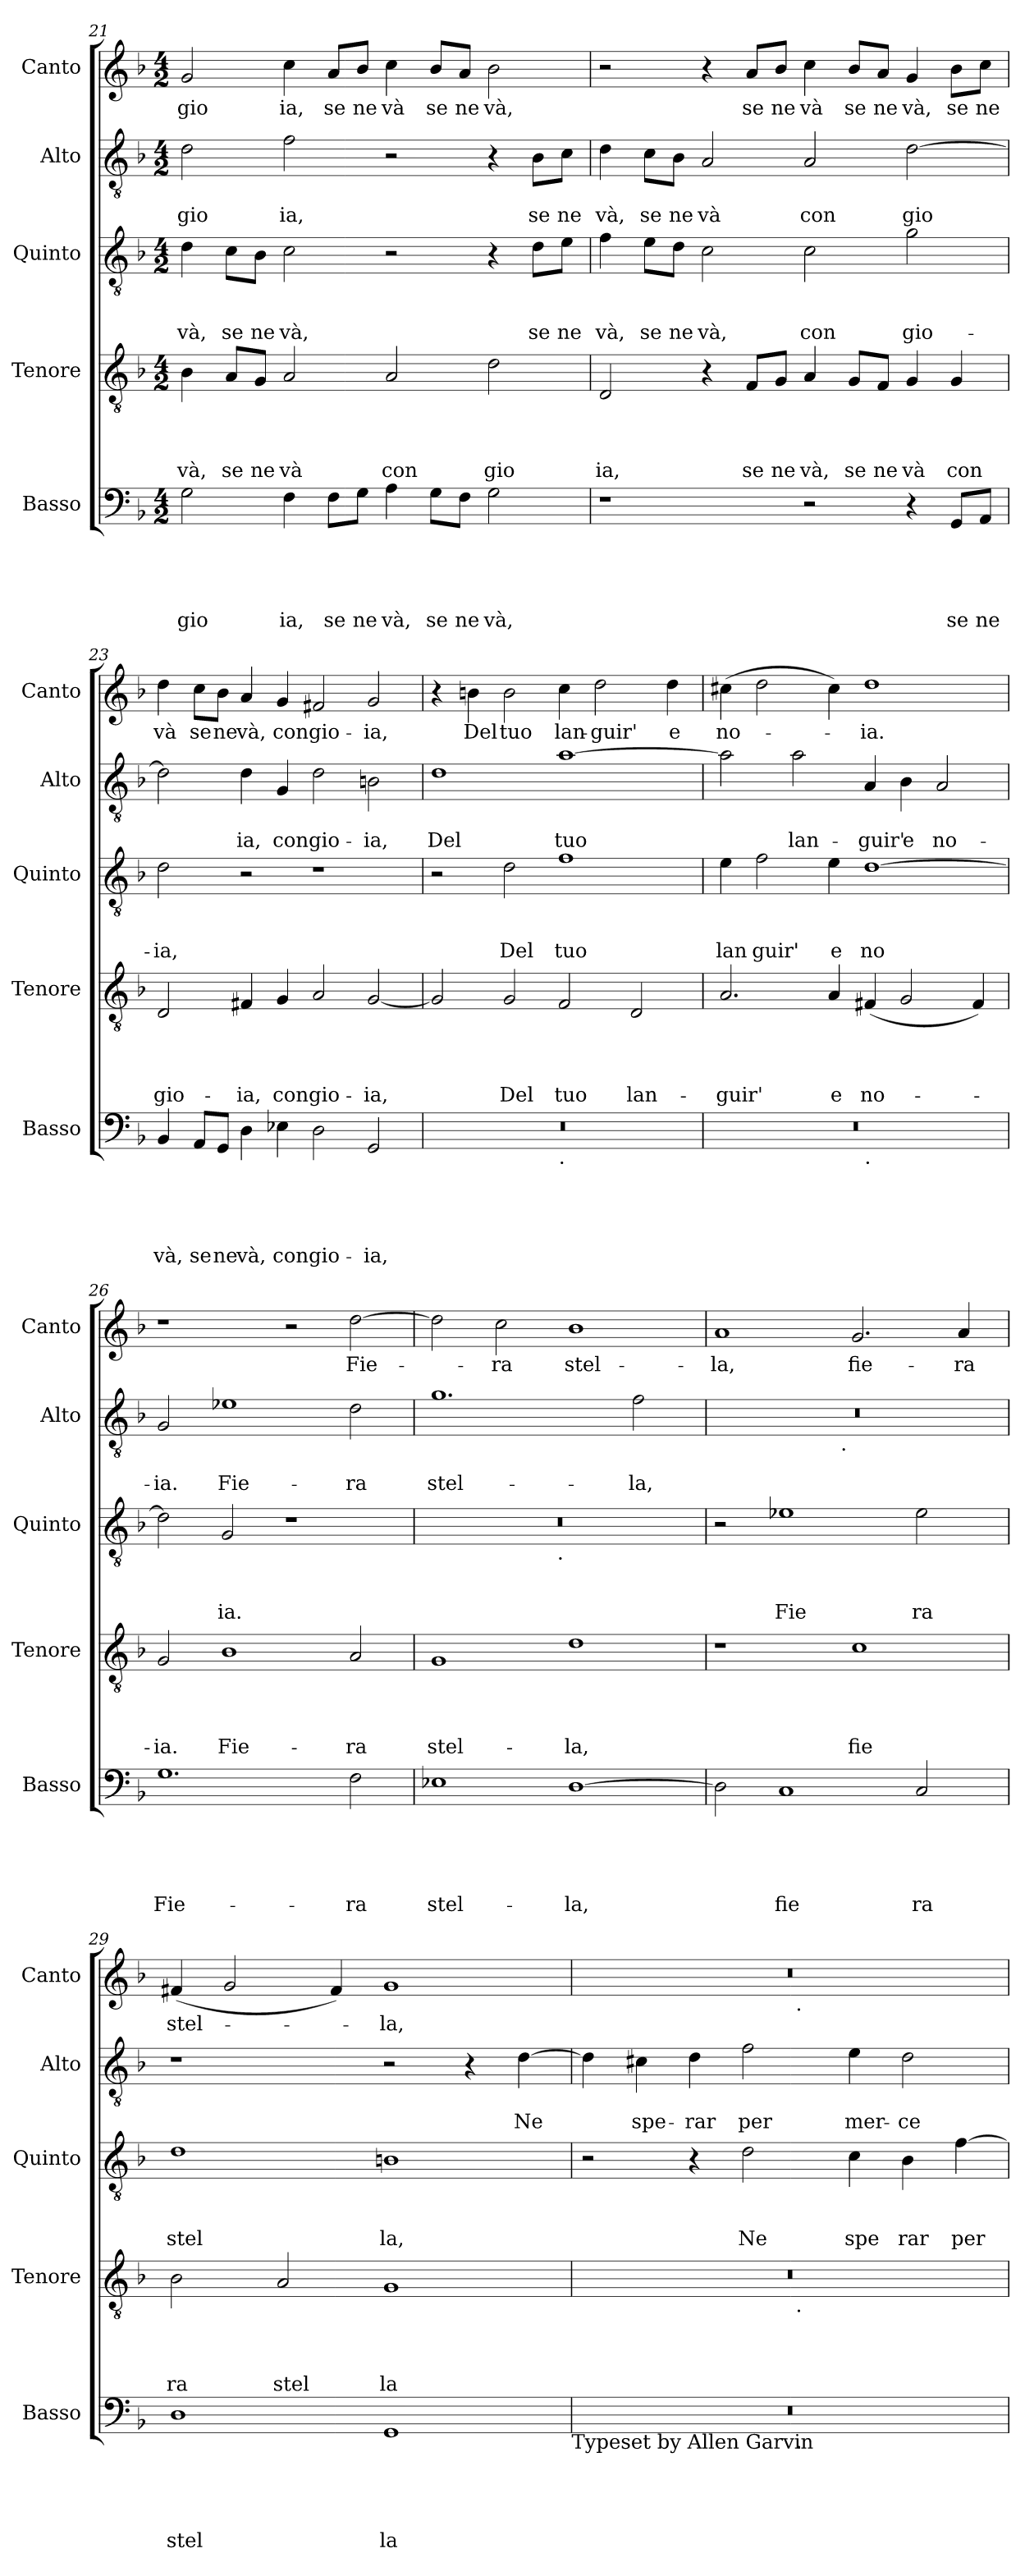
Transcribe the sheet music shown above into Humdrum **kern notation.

**kern	**text	**text	**text	**text	**text	**kern	**text	**text	**text	**text	**kern	**text	**text	**text	**kern	**text	**text	**kern	**text
*part5	*part5	*part5	*part5	*part5	*part5	*part4	*part4	*part4	*part4	*part4	*part3	*part3	*part3	*part3	*part2	*part2	*part2	*part1	*part1
*staff5	*staff5	*staff5	*staff5	*staff5	*staff5	*staff4	*staff4	*staff4	*staff4	*staff4	*staff3	*staff3	*staff3	*staff3	*staff2	*staff2	*staff2	*staff1	*staff1
*I"Basso	*	*	*	*	*	*I"Tenore	*	*	*	*	*I"Quinto	*	*	*	*I"Alto	*	*	*I"Canto	*
*I'Basso	*	*	*	*	*	*I'Tenore	*	*	*	*	*I'Quinto	*	*	*	*I'Alto	*	*	*I'Canto	*
*clefF4	*	*	*	*	*	*clefGv2	*	*	*	*	*clefGv2	*	*	*	*clefGv2	*	*	*clefG2	*
*k[b-]	*	*	*	*	*	*k[b-]	*	*	*	*	*k[b-]	*	*	*	*k[b-]	*	*	*k[b-]	*
*F:	*	*	*	*	*	*F:	*	*	*	*	*F:	*	*	*	*F:	*	*	*F:	*
*M4/2	*	*	*	*	*	*M4/2	*	*	*	*	*M4/2	*	*	*	*M4/2	*	*	*M4/2	*
=21	=21	=21	=21	=21	=21	=21	=21	=21	=21	=21	=21	=21	=21	=21	=21	=21	=21	=21	=21
!	!	!	!	!	!LO:LY:b	!	!	!	!	!LO:LY:b	!	!	!	!LO:LY:b	!	!	!LO:LY:b	!	!LO:LY:b
2G\	.	.	.	.	gio	4B-\	.	.	.	và,	4d\	.	.	và,	2d\	.	gio	2g/	gio
!	!	!	!	!	!	!	!	!	!	!LO:LY:b	!	!	!	!LO:LY:b	!	!	!	!	!
.	.	.	.	.	.	8A/L	.	.	.	se	8c\L	.	.	se	.	.	.	.	.
!	!	!	!	!	!	!	!	!	!	!LO:LY:b	!	!	!	!LO:LY:b	!	!	!	!	!
.	.	.	.	.	.	8G/J	.	.	.	ne	8B-\J	.	.	ne	.	.	.	.	.
!	!	!	!	!	!LO:LY:b	!	!	!	!	!LO:LY:b	!	!	!	!LO:LY:b	!	!	!LO:LY:b	!	!LO:LY:b
4F\	.	.	.	.	ia,	2A/	.	.	.	và	2c\	.	.	và,	2f\	.	ia,	4cc\	ia,
!	!	!	!	!	!LO:LY:b	!	!	!	!	!	!	!	!	!	!	!	!	!	!LO:LY:b
8F\L	.	.	.	.	se	.	.	.	.	.	.	.	.	.	.	.	.	8a/L	se
!	!	!	!	!	!LO:LY:b	!	!	!	!	!	!	!	!	!	!	!	!	!	!LO:LY:b
8G\J	.	.	.	.	ne	.	.	.	.	.	.	.	.	.	.	.	.	8b-/J	ne
!	!	!	!	!	!LO:LY:b	!	!	!	!	!LO:LY:b	!	!	!	!	!	!	!	!	!LO:LY:b
4A\	.	.	.	.	và,	2A/	.	.	.	con	2r	.	.	.	2r	.	.	4cc\	và
!	!	!	!	!	!LO:LY:b	!	!	!	!	!	!	!	!	!	!	!	!	!	!LO:LY:b
8G\L	.	.	.	.	se	.	.	.	.	.	.	.	.	.	.	.	.	8b-/L	se
!	!	!	!	!	!LO:LY:b	!	!	!	!	!	!	!	!	!	!	!	!	!	!LO:LY:b
8F\J	.	.	.	.	ne	.	.	.	.	.	.	.	.	.	.	.	.	8a/J	ne
!	!	!	!	!	!LO:LY:b	!	!	!	!	!LO:LY:b	!	!	!	!	!	!	!	!	!LO:LY:b
2G\	.	.	.	.	và,	2d\	.	.	.	gio	4r	.	.	.	4r	.	.	2b-\	và,
!	!	!	!	!	!	!	!	!	!	!	!	!	!	!LO:LY:b	!	!	!LO:LY:b	!	!
.	.	.	.	.	.	.	.	.	.	.	8d\L	.	.	se	8B-\L	.	se	.	.
!	!	!	!	!	!	!	!	!	!	!	!	!	!	!LO:LY:b	!	!	!LO:LY:b	!	!
.	.	.	.	.	.	.	.	.	.	.	8e\J	.	.	ne	8c\J	.	ne	.	.
=22	=22	=22	=22	=22	=22	=22	=22	=22	=22	=22	=22	=22	=22	=22	=22	=22	=22	=22	=22
!	!	!	!	!	!	!	!	!	!	!LO:LY:b	!	!	!	!LO:LY:b	!	!	!LO:LY:b	!	!
1r	.	.	.	.	.	2D/	.	.	.	ia,	4f\	.	.	và,	4d\	.	và,	2r	.
!	!	!	!	!	!	!	!	!	!	!	!	!	!	!LO:LY:b	!	!	!LO:LY:b	!	!
.	.	.	.	.	.	.	.	.	.	.	8e\L	.	.	se	8c\L	.	se	.	.
!	!	!	!	!	!	!	!	!	!	!	!	!	!	!LO:LY:b	!	!	!LO:LY:b	!	!
.	.	.	.	.	.	.	.	.	.	.	8d\J	.	.	ne	8B-\J	.	ne	.	.
!	!	!	!	!	!	!	!	!	!	!	!	!	!	!LO:LY:b	!	!	!LO:LY:b	!	!
.	.	.	.	.	.	4r	.	.	.	.	2c\	.	.	và,	2A/	.	và	4r	.
!	!	!	!	!	!	!	!	!	!	!LO:LY:b	!	!	!	!	!	!	!	!	!LO:LY:b
.	.	.	.	.	.	8F/L	.	.	.	se	.	.	.	.	.	.	.	8a/L	se
!	!	!	!	!	!	!	!	!	!	!LO:LY:b	!	!	!	!	!	!	!	!	!LO:LY:b
.	.	.	.	.	.	8G/J	.	.	.	ne	.	.	.	.	.	.	.	8b-/J	ne
!	!	!	!	!	!	!	!	!	!	!LO:LY:b	!	!	!	!LO:LY:b	!	!	!LO:LY:b	!	!LO:LY:b
2r	.	.	.	.	.	4A/	.	.	.	và,	2c\	.	.	con	2A/	.	con	4cc\	và
!	!	!	!	!	!	!	!	!	!	!LO:LY:b	!	!	!	!	!	!	!	!	!LO:LY:b
.	.	.	.	.	.	8G/L	.	.	.	se	.	.	.	.	.	.	.	8b-/L	se
!	!	!	!	!	!	!	!	!	!	!LO:LY:b	!	!	!	!	!	!	!	!	!LO:LY:b
.	.	.	.	.	.	8F/J	.	.	.	ne	.	.	.	.	.	.	.	8a/J	ne
!	!	!	!	!	!	!	!	!	!	!LO:LY:b	!	!	!	!LO:LY:b	!	!	!LO:LY:b	!	!LO:LY:b
4r	.	.	.	.	.	4G/	.	.	.	và	2g\	.	.	gio-	[<2d\	.	gio	4g/	và,
!	!	!	!	!	!LO:LY:b	!	!	!	!	!LO:LY:b	!	!	!	!	!	!	!	!	!LO:LY:b
8GG/L	.	.	.	.	se	4G/	.	.	.	con	.	.	.	.	.	.	.	8b-\L	se
!	!	!	!	!	!LO:LY:b	!	!	!	!	!	!	!	!	!	!	!	!	!	!LO:LY:b
8AA/J	.	.	.	.	ne	.	.	.	.	.	.	.	.	.	.	.	.	8cc\J	ne
!!LO:LB:g=z
=23	=23	=23	=23	=23	=23	=23	=23	=23	=23	=23	=23	=23	=23	=23	=23	=23	=23	=23	=23
!	!	!	!	!	!LO:LY:b	!	!	!	!	!LO:LY:b	!	!	!	!LO:LY:b	!	!	!	!	!LO:LY:b
4BB-/	.	.	.	.	và,	2D/	.	.	.	gio-	2d\	.	.	-ia,	2d\]	.	.	4dd\	và
!	!	!	!	!	!LO:LY:b	!	!	!	!	!	!	!	!	!	!	!	!	!	!LO:LY:b
8AA/L	.	.	.	.	se	.	.	.	.	.	.	.	.	.	.	.	.	8cc\L	se
!	!	!	!	!	!LO:LY:b	!	!	!	!	!	!	!	!	!	!	!	!	!	!LO:LY:b
8GG/J	.	.	.	.	ne	.	.	.	.	.	.	.	.	.	.	.	.	8b-\J	ne
!	!	!	!	!	!LO:LY:b	!	!	!	!	!LO:LY:b	!	!	!	!	!	!	!LO:LY:b	!	!LO:LY:b
4D\	.	.	.	.	và,	4F#X/	.	.	.	-ia,	2r	.	.	.	4d\	.	ia,	4a/	và,
!	!	!	!	!	!LO:LY:b	!	!	!	!	!LO:LY:b	!	!	!	!	!	!	!LO:LY:b	!	!LO:LY:b
4E-X\	.	.	.	.	con	4G/	.	.	.	con	.	.	.	.	4G/	.	con	4g/	con
!	!	!	!	!	!LO:LY:b	!	!	!	!	!LO:LY:b	!	!	!	!	!	!	!LO:LY:b	!	!LO:LY:b
2D\	.	.	.	.	gio-	2A/	.	.	.	gio-	1r	.	.	.	2d\	.	gio-	2f#X/	gio-
!	!	!	!	!	!LO:LY:b	!	!	!	!	!LO:LY:b	!	!	!	!	!	!	!LO:LY:b	!	!LO:LY:b
2GG/	.	.	.	.	-ia,	[<2G/	.	.	.	-ia,	.	.	.	.	2Bn\	.	-ia,	2g/	-ia,
=24	=24	=24	=24	=24	=24	=24	=24	=24	=24	=24	=24	=24	=24	=24	=24	=24	=24	=24	=24
!	!	!	!	!	!	!	!	!	!	!	!	!	!	!	!	!	!LO:LY:b	!	!
*^	*	*	*	*	*	*	*	*	*	*	*	*	*	*	*	*	*	*	*
0r	1ryy	.	.	.	.	.	2G/]	.	.	.	.	2r	.	.	.	1d	.	Del	4r	.
!	!	!	!	!	!	!	!	!	!	!	!	!	!	!	!	!	!	!	!	!LO:LY:b
.	.	.	.	.	.	.	.	.	.	.	.	.	.	.	.	.	.	.	4bn\	Del
!	!	!	!	!	!	!	!	!	!	!	!LO:LY:b	!	!	!	!LO:LY:b	!	!	!	!	!LO:LY:b
.	.	.	.	.	.	.	2G/	.	.	.	Del	2d\	.	.	Del	.	.	.	2b\	tuo
!	!LO:TX:b:t=.	!	!	!	!	!	!	!	!	!	!	!	!	!	!	!	!	!	!	!
!	!	!	!	!	!	!	!	!	!	!	!LO:LY:b	!	!	!	!LO:LY:b	!	!	!LO:LY:b	!	!LO:LY:b
.	1ryy	.	.	.	.	.	2F/	.	.	.	tuo	1f	.	.	tuo	[>1a	.	tuo	4cc\	lan-
!	!	!	!	!	!	!	!	!	!	!	!	!	!	!	!	!	!	!	!	!LO:LY:b
.	.	.	.	.	.	.	.	.	.	.	.	.	.	.	.	.	.	.	2dd\	-guir'
!	!	!	!	!	!	!	!	!	!	!	!LO:LY:b	!	!	!	!	!	!	!	!	!
.	.	.	.	.	.	.	2D/	.	.	.	lan-	.	.	.	.	.	.	.	.	.
!	!	!	!	!	!	!	!	!	!	!	!	!	!	!	!	!	!	!	!	!LO:LY:b
.	.	.	.	.	.	.	.	.	.	.	.	.	.	.	.	.	.	.	4dd\	e
=25	=25	=25	=25	=25	=25	=25	=25	=25	=25	=25	=25	=25	=25	=25	=25	=25	=25	=25	=25	=25
!	!	!	!	!	!	!	!	!	!	!	!LO:LY:b	!	!	!	!LO:LY:b	!	!	!	!	!LO:LY:b
0r	1ryy	.	.	.	.	.	2.A/	.	.	.	-guir'	4e\	.	.	lan	2a\]	.	.	(>4cc#X\	no-
!	!	!	!	!	!	!	!	!	!	!	!	!	!	!	!LO:LY:b	!	!	!	!	!
.	.	.	.	.	.	.	.	.	.	.	.	2f\	.	.	guir'	.	.	.	2dd\	.
!	!	!	!	!	!	!	!	!	!	!	!	!	!	!	!	!	!	!LO:LY:b	!	!
.	.	.	.	.	.	.	.	.	.	.	.	.	.	.	.	2a\	.	lan-	.	.
!	!	!	!	!	!	!	!	!	!	!	!LO:LY:b	!	!	!	!LO:LY:b	!	!	!	!	!
.	.	.	.	.	.	.	4A/	.	.	.	e	4e\	.	.	e	.	.	.	4cc#\)	.
!	!LO:TX:b:t=.	!	!	!	!	!	!	!	!	!	!	!	!	!	!	!	!	!	!	!
!	!	!	!	!	!	!	!	!	!	!	!LO:LY:b	!	!	!	!LO:LY:b	!	!	!LO:LY:b	!	!LO:LY:b
.	1ryy	.	.	.	.	.	(<4F#X/	.	.	.	no-	[>1d	.	.	no	4A/	.	-guir'	1dd	-ia.
!	!	!	!	!	!	!	!	!	!	!	!	!	!	!	!	!	!	!LO:LY:b	!	!
.	.	.	.	.	.	.	2G/	.	.	.	.	.	.	.	.	4B-\	.	e	.	.
!	!	!	!	!	!	!	!	!	!	!	!	!	!	!	!	!	!	!LO:LY:b	!	!
.	.	.	.	.	.	.	.	.	.	.	.	.	.	.	.	2A/	.	no-	.	.
.	.	.	.	.	.	.	4F#/)	.	.	.	.	.	.	.	.	.	.	.	.	.
=26	=26	=26	=26	=26	=26	=26	=26	=26	=26	=26	=26	=26	=26	=26	=26	=26	=26	=26	=26	=26
!	!	!	!	!	!	!LO:LY:b	!	!	!	!	!LO:LY:b	!	!	!	!	!	!	!LO:LY:b	!	!
*v	*v	*	*	*	*	*	*	*	*	*	*	*	*	*	*	*	*	*	*	*
1.G	.	.	.	.	Fie-	2G/	.	.	.	-ia.	2d\]	.	.	.	2G/	.	-ia.	1r	.
!	!	!	!	!	!	!	!	!	!	!LO:LY:b	!	!	!	!LO:LY:b	!	!	!LO:LY:b	!	!
.	.	.	.	.	.	1B-	.	.	.	Fie-	2G/	.	.	ia.	1e-X	.	Fie-	.	.
.	.	.	.	.	.	.	.	.	.	.	1r	.	.	.	.	.	.	2r	.
!	!	!	!	!	!LO:LY:b	!	!	!	!	!LO:LY:b	!	!	!	!	!	!	!LO:LY:b	!	!LO:LY:b
2F\	.	.	.	.	-ra	2A/	.	.	.	-ra	.	.	.	.	2d\	.	-ra	[>2dd\	Fie-
=27	=27	=27	=27	=27	=27	=27	=27	=27	=27	=27	=27	=27	=27	=27	=27	=27	=27	=27	=27
!	!	!	!	!	!LO:LY:b	!	!	!	!	!LO:LY:b	!	!	!	!	!	!	!LO:LY:b	!	!
*	*	*	*	*	*	*	*	*	*	*	*^	*	*	*	*	*	*	*	*
1E-X	.	.	.	.	stel-	1G	.	.	.	stel-	0r	2ryy	.	.	.	1.g	.	stel-	2dd\]	.
!	!	!	!	!	!	!	!	!	!	!	!	!	!	!	!	!	!	!	!	!LO:LY:b
.	.	.	.	.	.	.	.	.	.	.	.	4...ryy	.	.	.	.	.	.	2cc\	-ra
!	!	!	!	!	!	!	!	!	!	!	!	!LO:TX:b:t=.	!	!	!	!	!	!	!	!
.	.	.	.	.	.	.	.	.	.	.	.	1ryy	.	.	.	.	.	.	.	.
!	!	!	!	!	!LO:LY:b	!	!	!	!	!LO:LY:b	!	!	!	!	!	!	!	!	!	!LO:LY:b
[<1D	.	.	.	.	-la,	1d	.	.	.	-la,	.	.	.	.	.	.	.	.	1b-	stel-
!	!	!	!	!	!	!	!	!	!	!	!	!	!	!	!	!	!	!LO:LY:b	!	!
.	.	.	.	.	.	.	.	.	.	.	.	.	.	.	.	2f\	.	-la,	.	.
.	.	.	.	.	.	.	.	.	.	.	.	32ryy	.	.	.	.	.	.	.	.
!!LO:LB:g=z
=28	=28	=28	=28	=28	=28	=28	=28	=28	=28	=28	=28	=28	=28	=28	=28	=28	=28	=28	=28	=28
!	!	!	!	!	!	!	!	!	!	!	!	!	!	!	!	!	!	!	!	!LO:LY:b
*	*	*	*	*	*	*	*	*	*	*	*v	*v	*	*	*	*^	*	*	*	*
2D\]	.	.	.	.	.	1r	.	.	.	.	2r	.	.	.	0r	2ryy	.	.	1a	-la,
!	!	!	!	!	!LO:LY:b	!	!	!	!	!	!	!	!	!LO:LY:b	!	!	!	!	!	!
1C	.	.	.	.	fie	.	.	.	.	.	1e-X	.	.	Fie	.	4...ryy	.	.	.	.
!	!	!	!	!	!	!	!	!	!	!	!	!	!	!	!	!LO:TX:b:t=.	!	!	!	!
.	.	.	.	.	.	.	.	.	.	.	.	.	.	.	.	1ryy	.	.	.	.
!	!	!	!	!	!	!	!	!	!	!LO:LY:b	!	!	!	!	!	!	!	!	!	!LO:LY:b
.	.	.	.	.	.	1c	.	.	.	fie	.	.	.	.	.	.	.	.	2.g/	fie-
!	!	!	!	!	!LO:LY:b	!	!	!	!	!	!	!	!	!LO:LY:b	!	!	!	!	!	!
2C/	.	.	.	.	ra	.	.	.	.	.	2e-\	.	.	ra	.	.	.	.	.	.
!	!	!	!	!	!	!	!	!	!	!	!	!	!	!	!	!	!	!	!	!LO:LY:b
.	.	.	.	.	.	.	.	.	.	.	.	.	.	.	.	.	.	.	4a/	-ra
.	.	.	.	.	.	.	.	.	.	.	.	.	.	.	.	32ryy	.	.	.	.
=29	=29	=29	=29	=29	=29	=29	=29	=29	=29	=29	=29	=29	=29	=29	=29	=29	=29	=29	=29	=29
!	!	!	!	!	!LO:LY:b	!	!	!	!	!LO:LY:b	!	!	!	!LO:LY:b	!	!	!	!	!	!LO:LY:b
*	*	*	*	*	*	*	*	*	*	*	*	*	*	*	*v	*v	*	*	*	*
1D	.	.	.	.	stel	2B-\	.	.	.	ra	1d	.	.	stel	1r	.	.	(<4f#X/	stel-
.	.	.	.	.	.	.	.	.	.	.	.	.	.	.	.	.	.	2g/	.
!	!	!	!	!	!	!	!	!	!	!LO:LY:b	!	!	!	!	!	!	!	!	!
.	.	.	.	.	.	2A/	.	.	.	stel	.	.	.	.	.	.	.	.	.
.	.	.	.	.	.	.	.	.	.	.	.	.	.	.	.	.	.	4f#/)	.
!	!	!	!	!	!LO:LY:b	!	!	!	!	!LO:LY:b	!	!	!	!LO:LY:b	!	!	!	!	!LO:LY:b
1GG	.	.	.	.	la	1G	.	.	.	la	1Bn	.	.	la,	2r	.	.	1g	-la,
.	.	.	.	.	.	.	.	.	.	.	.	.	.	.	4r	.	.	.	.
!	!	!	!	!	!	!	!	!	!	!	!	!	!	!	!	!	!LO:LY:b	!	!
.	.	.	.	.	.	.	.	.	.	.	.	.	.	.	[>4d\	.	Ne	.	.
!LO:TX:b:t=Typeset by Allen Garvin	!	!	!	!	!	!	!	!	!	!	!	!	!	!	!	!	!	!	!
=30	=30	=30	=30	=30	=30	=30	=30	=30	=30	=30	=30	=30	=30	=30	=30	=30	=30	=30	=30
*^	*	*	*	*	*	*^	*	*	*	*	*	*	*	*	*	*	*	*^	*
0r	1ryy	.	.	.	.	.	0r	1ryy	.	.	.	.	2r	.	.	.	4d\]	.	.	0r	1ryy	.
!	!	!	!	!	!	!	!	!	!	!	!	!	!	!	!	!	!	!	!LO:LY:b	!	!	!
.	.	.	.	.	.	.	.	.	.	.	.	.	.	.	.	.	4c#X\	.	spe-	.	.	.
!	!	!	!	!	!	!	!	!	!	!	!	!	!	!	!	!	!	!	!LO:LY:b	!	!	!
.	.	.	.	.	.	.	.	.	.	.	.	.	4r	.	.	.	4d\	.	-rar	.	.	.
!	!	!	!	!	!	!	!	!	!	!	!	!	!	!	!	!LO:LY:b	!	!	!LO:LY:b	!	!	!
.	.	.	.	.	.	.	.	.	.	.	.	.	2d\	.	.	Ne	2f\	.	per	.	.	.
!	!	!	!	!	!	!	!	!	!	!	!	!	!	!	!	!	!	!	!	!	!LO:TX:b:t=.	!
!	!	!	!	!	!	!	!	!LO:TX:b:t=.	!	!	!	!	!	!	!	!	!	!	!	!	!	!
!	!LO:TX:b:t=.	!	!	!	!	!	!	!	!	!	!	!	!	!	!	!	!	!	!	!	!	!
.	1ryy	.	.	.	.	.	.	1ryy	.	.	.	.	.	.	.	.	.	.	.	.	1ryy	.
!	!	!	!	!	!	!	!	!	!	!	!	!	!	!	!	!LO:LY:b	!	!	!LO:LY:b	!	!	!
.	.	.	.	.	.	.	.	.	.	.	.	.	4c\	.	.	spe	4e\	.	mer-	.	.	.
!	!	!	!	!	!	!	!	!	!	!	!	!	!	!	!	!LO:LY:b	!	!	!LO:LY:b	!	!	!
.	.	.	.	.	.	.	.	.	.	.	.	.	4B-\	.	.	rar	2d\	.	-ce-	.	.	.
!	!	!	!	!	!	!	!	!	!	!	!	!	!	!	!	!LO:LY:b	!	!	!	!	!	!
.	.	.	.	.	.	.	.	.	.	.	.	.	[>4f\	.	.	per	.	.	.	.	.	.
*v	*v	*	*	*	*	*	*	*	*	*	*	*	*	*	*	*	*	*	*	*v	*v	*
*	*	*	*	*	*	*v	*v	*	*	*	*	*	*	*	*	*	*	*	*	*
=	=	=	=	=	=	=	=	=	=	=	=	=	=	=	=	=	=	=	=
*-	*-	*-	*-	*-	*-	*-	*-	*-	*-	*-	*-	*-	*-	*-	*-	*-	*-	*-	*-
